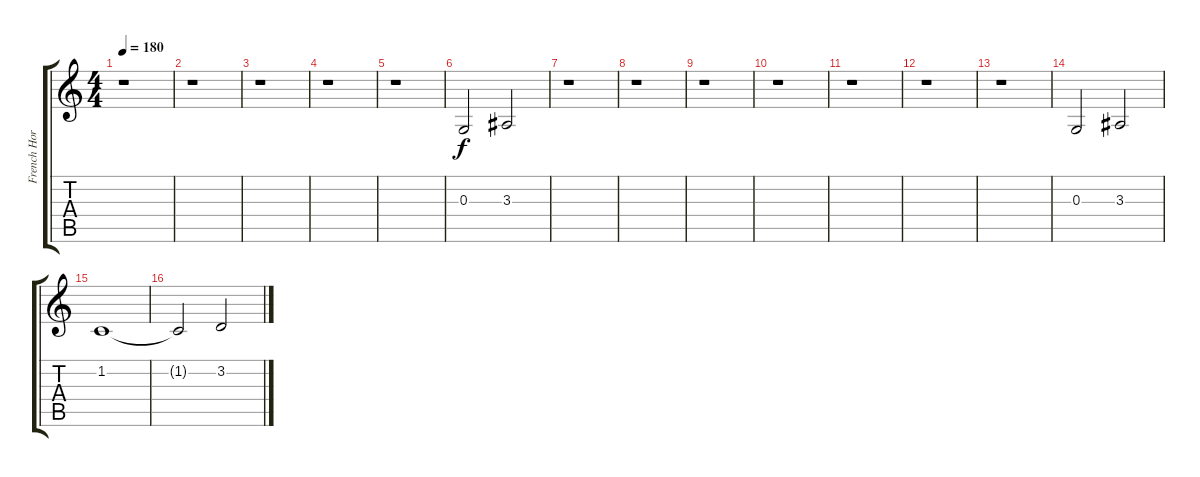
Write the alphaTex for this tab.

\track ("French Horn" "French Hor") {instrument frenchhorn}
\staff {score tabs}
\tuning (E4 B3 G3 D3 A2 E2) {hide}
\ts (4 4)
\tempo 180
\clef g2
\ks c
r.1{dy f} |
r.1 |
r.1 |
r.1 |
r.1 |
0.3.2 3.3.2 |
r.1 |
r.1 |
r.1 |
r.1 |
r.1 |
r.1 |
r.1 |
0.3.2 3.3.2 |
1.2.1 |
1.2{t}.2 3.2.2
